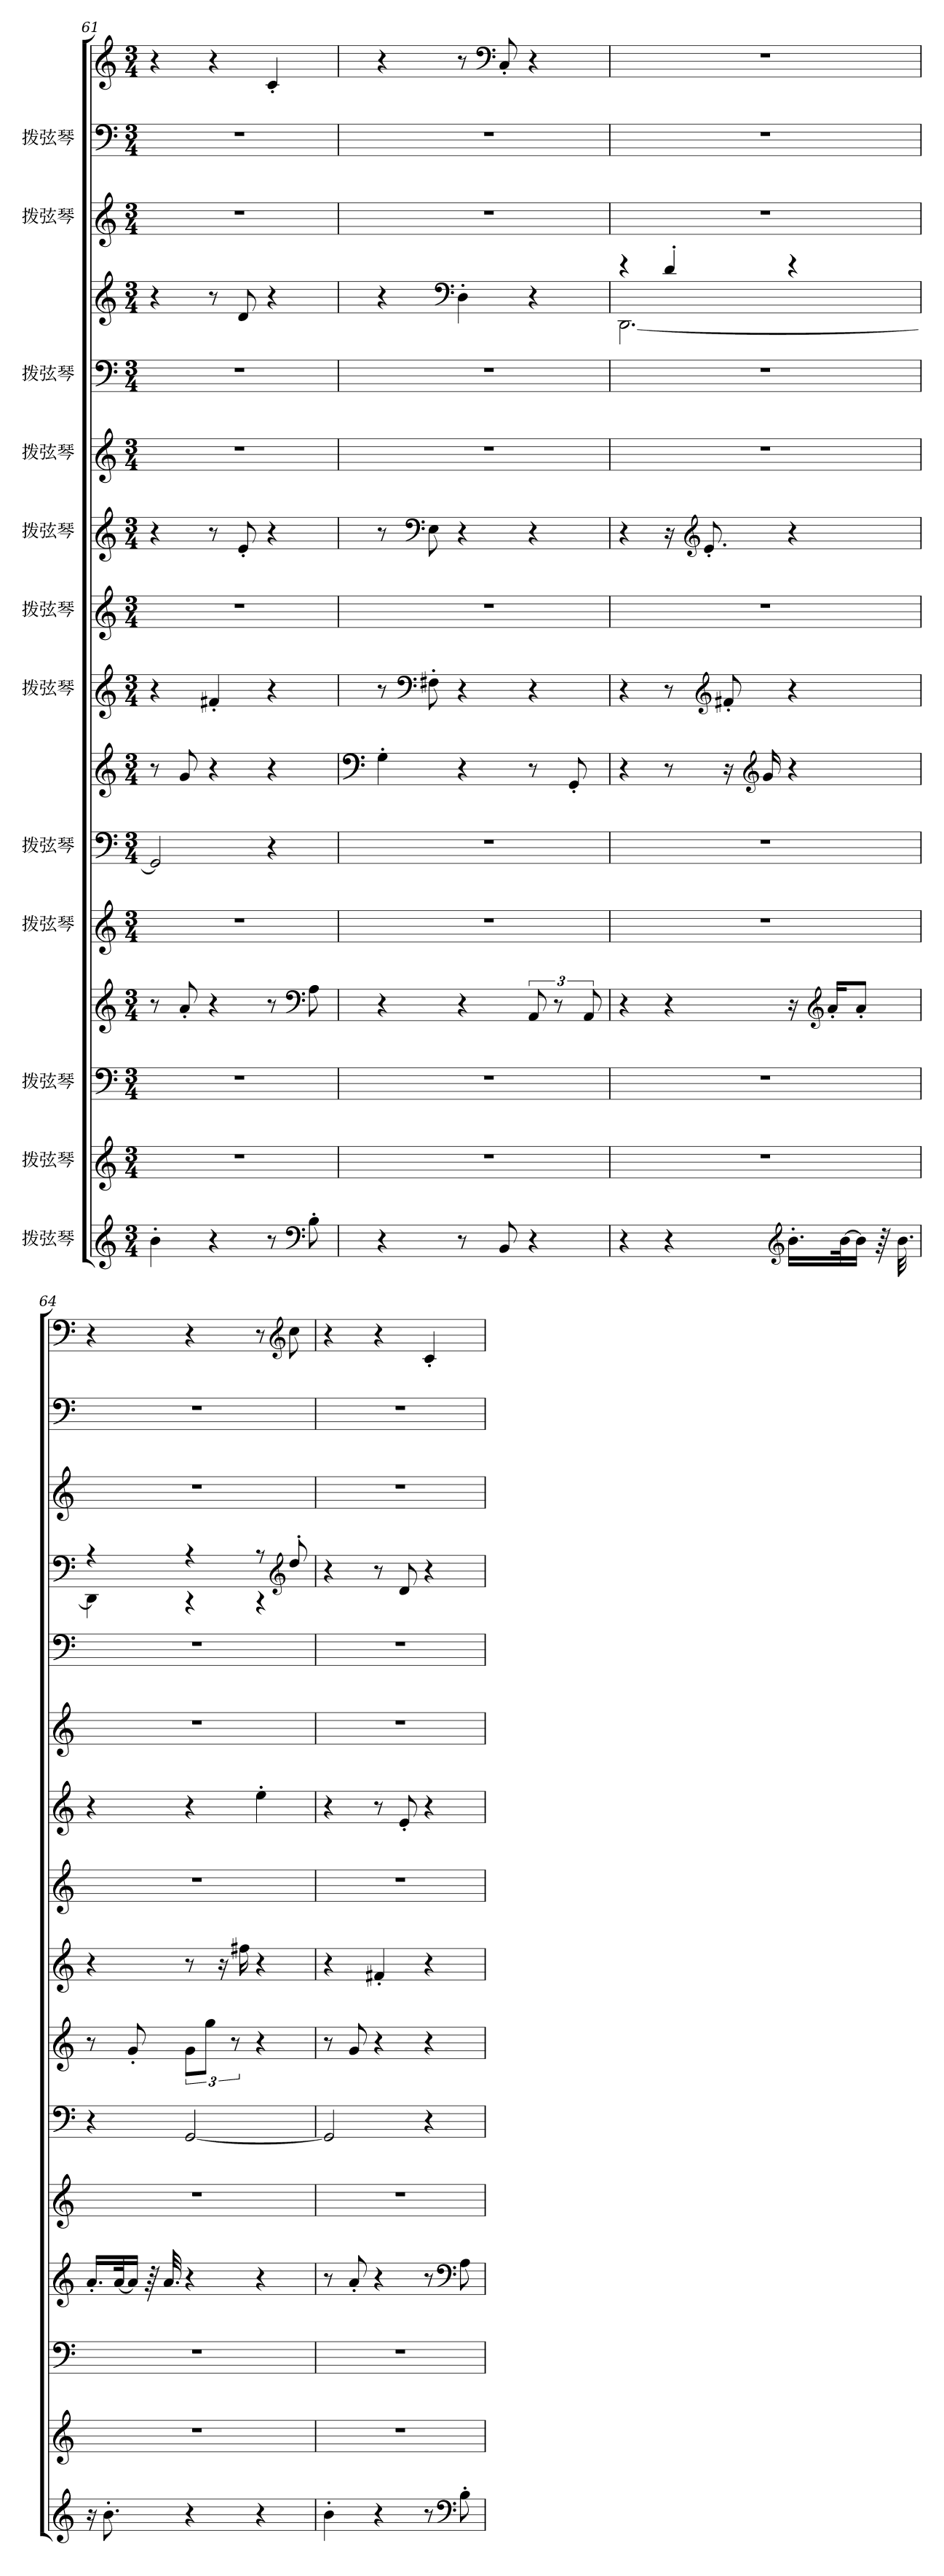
**kern	**kern	**kern	**kern	**kern	**kern	**kern	**kern	**kern	**kern	**kern	**kern	**kern	**kern	**kern	**kern
*part12	*part11	*part10	*part10	*part9	*part8	*part8	*part7	*part6	*part5	*part4	*part3	*part3	*part2	*part1	*part1
*staff16	*staff15	*staff14	*staff13	*staff12	*staff11	*staff10	*staff9	*staff8	*staff7	*staff6	*staff5	*staff4	*staff3	*staff2	*staff1
*I"拨弦琴	*I"拨弦琴	*I"拨弦琴	*	*I"拨弦琴	*I"拨弦琴	*	*I"拨弦琴	*I"拨弦琴	*I"拨弦琴	*I"拨弦琴	*I"拨弦琴	*	*I"拨弦琴	*I"拨弦琴	*
*clefG2	*clefG2	*clefF4	*clefG2	*clefG2	*clefF4	*clefG2	*clefG2	*clefG2	*clefG2	*clefG2	*clefF4	*clefG2	*clefG2	*clefF4	*clefG2
*k[]	*k[]	*k[]	*k[]	*k[]	*k[]	*k[]	*k[]	*k[]	*k[]	*k[]	*k[]	*k[]	*k[]	*k[]	*k[]
*M3/4	*M3/4	*M3/4	*M3/4	*M3/4	*M3/4	*M3/4	*M3/4	*M3/4	*M3/4	*M3/4	*M3/4	*M3/4	*M3/4	*M3/4	*M3/4
=61	=61	=61	=61	=61	=61	=61	=61	=61	=61	=61	=61	=61	=61	=61	=61
4b'\	2.r	2.r	8r	2.r	2GG/]	8r	4r	2.r	4r	2.r	2.r	4r	2.r	2.r	4r
.	.	.	8a'/	.	.	8g/	.	.	.	.	.	.	.	.	.
4r	.	.	4r	.	.	4r	4f#X'/	.	8r	.	.	8r	.	.	4r
.	.	.	.	.	.	.	.	.	8e'/	.	.	8d/	.	.	.
8r	.	.	8r	.	4r	4r	4r	.	4r	.	.	4r	.	.	4c'/
*clefF4	*	*	*clefF4	*	*	*	*	*	*	*	*	*	*	*	*
8B'\	.	.	8A\	.	.	.	.	.	.	.	.	.	.	.	.
!!LO:PB:g=z
=62	=62	=62	=62	=62	=62	=62	=62	=62	=62	=62	=62	=62	=62	=62	=62
*	*	*	*	*	*	*clefF4	*	*	*	*	*	*	*	*	*
4r	2.r	2.r	4r	2.r	2.r	4G'\	8r	2.r	8r	2.r	2.r	4r	2.r	2.r	4r
*	*	*	*	*	*	*	*clefF4	*	*clefF4	*	*	*	*	*	*
.	.	.	.	.	.	.	8F#X'\	.	8E\	.	.	.	.	.	.
*	*	*	*	*	*	*	*	*	*	*	*	*clefF4	*	*	*
8r	.	.	4r	.	.	4r	4r	.	4r	.	.	4D'\	.	.	8r
*	*	*	*	*	*	*	*	*	*	*	*	*	*	*	*clefF4
8BB/	.	.	.	.	.	.	.	.	.	.	.	.	.	.	8C'/
4r	.	.	12AA/	.	.	8r	4r	.	4r	.	.	4r	.	.	4r
.	.	.	12r	.	.	.	.	.	.	.	.	.	.	.	.
.	.	.	.	.	.	8GG'/	.	.	.	.	.	.	.	.	.
.	.	.	12AA/	.	.	.	.	.	.	.	.	.	.	.	.
=63	=63	=63	=63	=63	=63	=63	=63	=63	=63	=63	=63	=63	=63	=63	=63
*	*	*	*	*	*	*	*	*	*	*	*	*^	*	*	*
4r	2.r	2.r	4r	2.r	2.r	4r	4r	2.r	4r	2.r	2.r	4r	[2.DD\	2.r	2.r	2.r
4r	.	.	4r	.	.	8r	8r	.	16r	.	.	4d'/	.	.	.	.
*	*	*	*	*	*	*	*	*	*clefG2	*	*	*	*	*	*	*
.	.	.	.	.	.	.	.	.	8.e'/	.	.	.	.	.	.	.
*	*	*	*	*	*	*	*clefG2	*	*	*	*	*	*	*	*	*
.	.	.	.	.	.	16r	8f#X'/	.	.	.	.	.	.	.	.	.
*	*	*	*	*	*	*clefG2	*	*	*	*	*	*	*	*	*	*
.	.	.	.	.	.	16g/	.	.	.	.	.	.	.	.	.	.
*clefG2	*	*	*	*	*	*	*	*	*	*	*	*	*	*	*	*
16.b'\LL	.	.	16r	.	.	4r	4r	.	4r	.	.	4r	.	.	.	.
*	*	*	*clefG2	*	*	*	*	*	*	*	*	*	*	*	*	*
.	.	.	16a'/KL	.	.	.	.	.	.	.	.	.	.	.	.	.
[32b\K	.	.	.	.	.	.	.	.	.	.	.	.	.	.	.	.
16b\JJ]	.	.	8a'/J	.	.	.	.	.	.	.	.	.	.	.	.	.
64r	.	.	.	.	.	.	.	.	.	.	.	.	.	.	.	.
32.b\	.	.	.	.	.	.	.	.	.	.	.	.	.	.	.	.
!!LO:PB:g=z
=64	=64	=64	=64	=64	=64	=64	=64	=64	=64	=64	=64	=64	=64	=64	=64	=64
16r	2.r	2.r	16.a'/LL	2.r	4r	8r	4r	2.r	4r	2.r	2.r	4r	4DD\]	2.r	2.r	4r
8.b'\	.	.	.	.	.	.	.	.	.	.	.	.	.	.	.	.
.	.	.	[32a/K	.	.	.	.	.	.	.	.	.	.	.	.	.
.	.	.	16a/JJ]	.	.	8g'/	.	.	.	.	.	.	.	.	.	.
.	.	.	64r	.	.	.	.	.	.	.	.	.	.	.	.	.
.	.	.	32.a/	.	.	.	.	.	.	.	.	.	.	.	.	.
4r	.	.	4r	.	[2GG/	12g\L	8r	.	4r	.	.	4r	4r	.	.	4r
.	.	.	.	.	.	12gg\J	.	.	.	.	.	.	.	.	.	.
.	.	.	.	.	.	.	16r	.	.	.	.	.	.	.	.	.
.	.	.	.	.	.	12r	.	.	.	.	.	.	.	.	.	.
.	.	.	.	.	.	.	16ff#X\	.	.	.	.	.	.	.	.	.
4r	.	.	4r	.	.	4r	4r	.	4ee'\	.	.	8r	4r	.	.	8r
*	*	*	*	*	*	*	*	*	*	*	*	*clefG2	*	*	*	*clefG2
.	.	.	.	.	.	.	.	.	.	.	.	8dd'/	.	.	.	8cc\
*	*	*	*	*	*	*	*	*	*	*	*	*v	*v	*	*	*
=65	=65	=65	=65	=65	=65	=65	=65	=65	=65	=65	=65	=65	=65	=65	=65
4b'\	2.r	2.r	8r	2.r	2GG/]	8r	4r	2.r	4r	2.r	2.r	4r	2.r	2.r	4r
.	.	.	8a'/	.	.	8g/	.	.	.	.	.	.	.	.	.
4r	.	.	4r	.	.	4r	4f#X'/	.	8r	.	.	8r	.	.	4r
.	.	.	.	.	.	.	.	.	8e'/	.	.	8d/	.	.	.
8r	.	.	8r	.	4r	4r	4r	.	4r	.	.	4r	.	.	4c'/
*clefF4	*	*	*clefF4	*	*	*	*	*	*	*	*	*	*	*	*
8B'\	.	.	8A\	.	.	.	.	.	.	.	.	.	.	.	.
=	=	=	=	=	=	=	=	=	=	=	=	=	=	=	=
*-	*-	*-	*-	*-	*-	*-	*-	*-	*-	*-	*-	*-	*-	*-	*-
